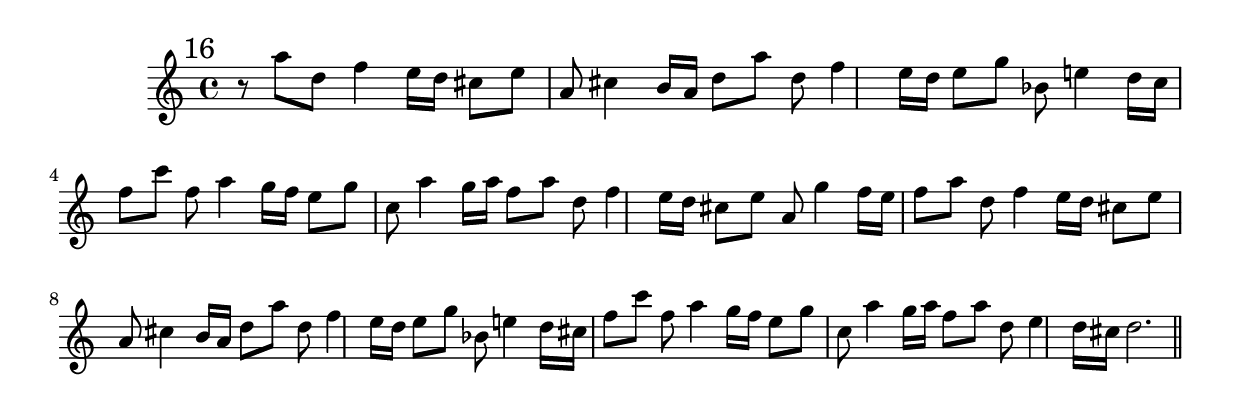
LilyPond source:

%%  sedicesimo_flauto.ly
%%  This file is part of the Earlilypond project
%%  
%%  Copyright (c) 2011-2013 Benjamin Coudrin <benjamin.coudrin@gmail.com>
%%                All Rights Reserved
%%
%%  This program is free software. It comes without any warranty, to
%%  the extent permitted by applicable law. You can redistribute it
%%  and/or modify it under the terms of the Do What The Fuck You Want
%%  To Public License, Version 2, as published by Sam Hocevar. See
%%  http://sam.zoy.org/wtfpl/COPYING for more details.

\relative c'' {
  \mark \markup "16"
  r8 a' d, f4 e16[d]
  cis8[e] a, cis4 b16[a]
  d8[a'] d, f4 e16[d]
  e8[g] bes, e!4 d16[c]
  f8[c'] f, a4 g16[f]
  e8[g] c, a'4 g16[a]
  f8[a] d, f4 e16[d]
  cis8[e] a, g'4 f16[e]
  f8[a] d, f4 e16[d]
  cis8[e] a, cis4 b16[a]
  d8[a'] d, f4 e16[d]
  e8[g] bes, e!4 d16[cis]
  f8[c'] f, a4 g16[f]
  e8[g] c, a'4 g16[a]
  f8[a] d, e4 d16[cis]
  d2.
  \bar "||"
  \break
}
